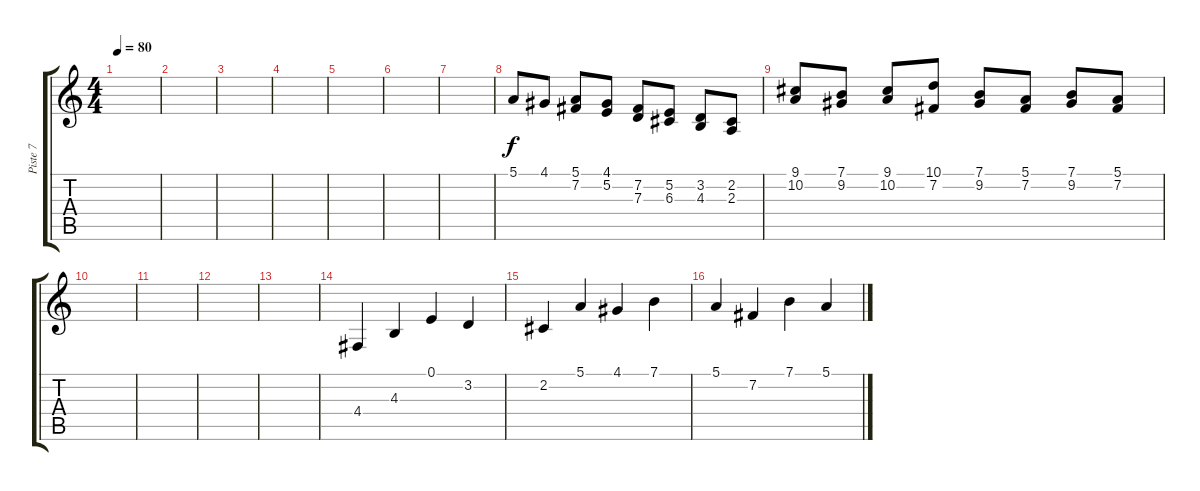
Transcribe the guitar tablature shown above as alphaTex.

\track ("Piste 7" "Piste 7") {instrument violin}
\staff {score tabs}
\tuning (E4 B3 G3 D3 A2 E2) {hide}
\ts (4 4)
\tempo 80
\clef g2
\ks c
|
|
|
|
|
|
|
5.1.8 4.1.8 (5.1 7.2).8 (4.1 5.2).8 (7.2 7.3).8 (5.2 6.3).8 (3.2 4.3).8 (2.2 2.3).8 |
(9.1 10.2).8 (7.1 9.2).8 (9.1 10.2).8 (10.1 7.2).8 (7.1 9.2).8 (5.1 7.2).8 (7.1 9.2).8 (5.1 7.2).8 |
|
|
|
|
4.4.4 4.3.4 0.1.4 3.2.4 |
2.2.4 5.1.4 4.1.4 7.1.4 |
5.1.4 7.2.4 7.1.4 5.1.4
